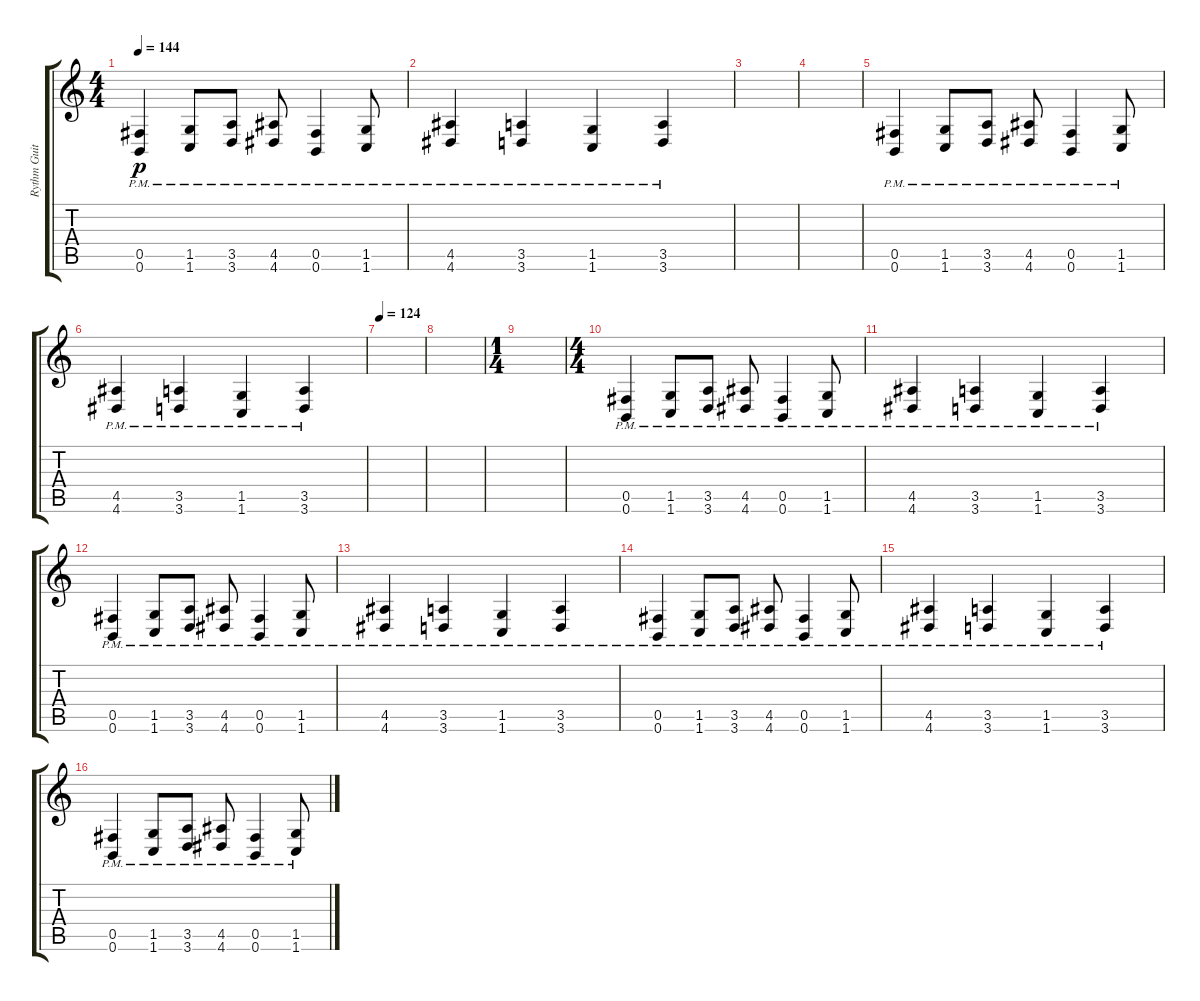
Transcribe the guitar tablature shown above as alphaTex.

\track ("Rythm Guitar" "Rythm Guit") {instrument distortionguitar}
\staff {score tabs}
\tuning (Db4 Ab3 E3 B2 Gb2 B1) {hide}
\ts (4 4)
\tempo 144
\clef g2
\ks c
(0.5{pm} 0.6{pm}).4{dy p} (1.5{pm} 1.6{pm}).8 (3.5{pm} 3.6{pm}).8 (4.5{pm} 4.6{pm}).8 (0.5{pm} 0.6{pm}).4 (1.5{pm} 1.6{pm}).8 |
(4.5{pm} 4.6{pm}).4 (3.5{pm} 3.6{pm}).4 (1.5{pm} 1.6{pm}).4 (3.5{pm} 3.6{pm}).4 |
|
|
(0.5{pm} 0.6{pm}).4 (1.5{pm} 1.6{pm}).8 (3.5{pm} 3.6{pm}).8 (4.5{pm} 4.6{pm}).8 (0.5{pm} 0.6{pm}).4 (1.5{pm} 1.6{pm}).8 |
(4.5{pm} 4.6{pm}).4 (3.5{pm} 3.6{pm}).4 (1.5{pm} 1.6{pm}).4 (3.5{pm} 3.6{pm}).4 |
\tempo 124
|
|
\ts (1 4)
|
\ts (4 4)
(0.5{pm} 0.6{pm}).4 (1.5{pm} 1.6{pm}).8 (3.5{pm} 3.6{pm}).8 (4.5{pm} 4.6{pm}).8 (0.5{pm} 0.6{pm}).4 (1.5{pm} 1.6{pm}).8 |
(4.5{pm} 4.6{pm}).4 (3.5{pm} 3.6{pm}).4 (1.5{pm} 1.6{pm}).4 (3.5{pm} 3.6{pm}).4 |
(0.5{pm} 0.6{pm}).4 (1.5{pm} 1.6{pm}).8 (3.5{pm} 3.6{pm}).8 (4.5{pm} 4.6{pm}).8 (0.5{pm} 0.6{pm}).4 (1.5{pm} 1.6{pm}).8 |
(4.5{pm} 4.6{pm}).4 (3.5{pm} 3.6{pm}).4 (1.5{pm} 1.6{pm}).4 (3.5{pm} 3.6{pm}).4 |
(0.5{pm} 0.6{pm}).4 (1.5{pm} 1.6{pm}).8 (3.5{pm} 3.6{pm}).8 (4.5{pm} 4.6{pm}).8 (0.5{pm} 0.6{pm}).4 (1.5{pm} 1.6{pm}).8 |
(4.5{pm} 4.6{pm}).4 (3.5{pm} 3.6{pm}).4 (1.5{pm} 1.6{pm}).4 (3.5{pm} 3.6{pm}).4 |
(0.5{pm} 0.6{pm}).4 (1.5{pm} 1.6{pm}).8 (3.5{pm} 3.6{pm}).8 (4.5{pm} 4.6{pm}).8 (0.5{pm} 0.6{pm}).4 (1.5{pm} 1.6{pm}).8
